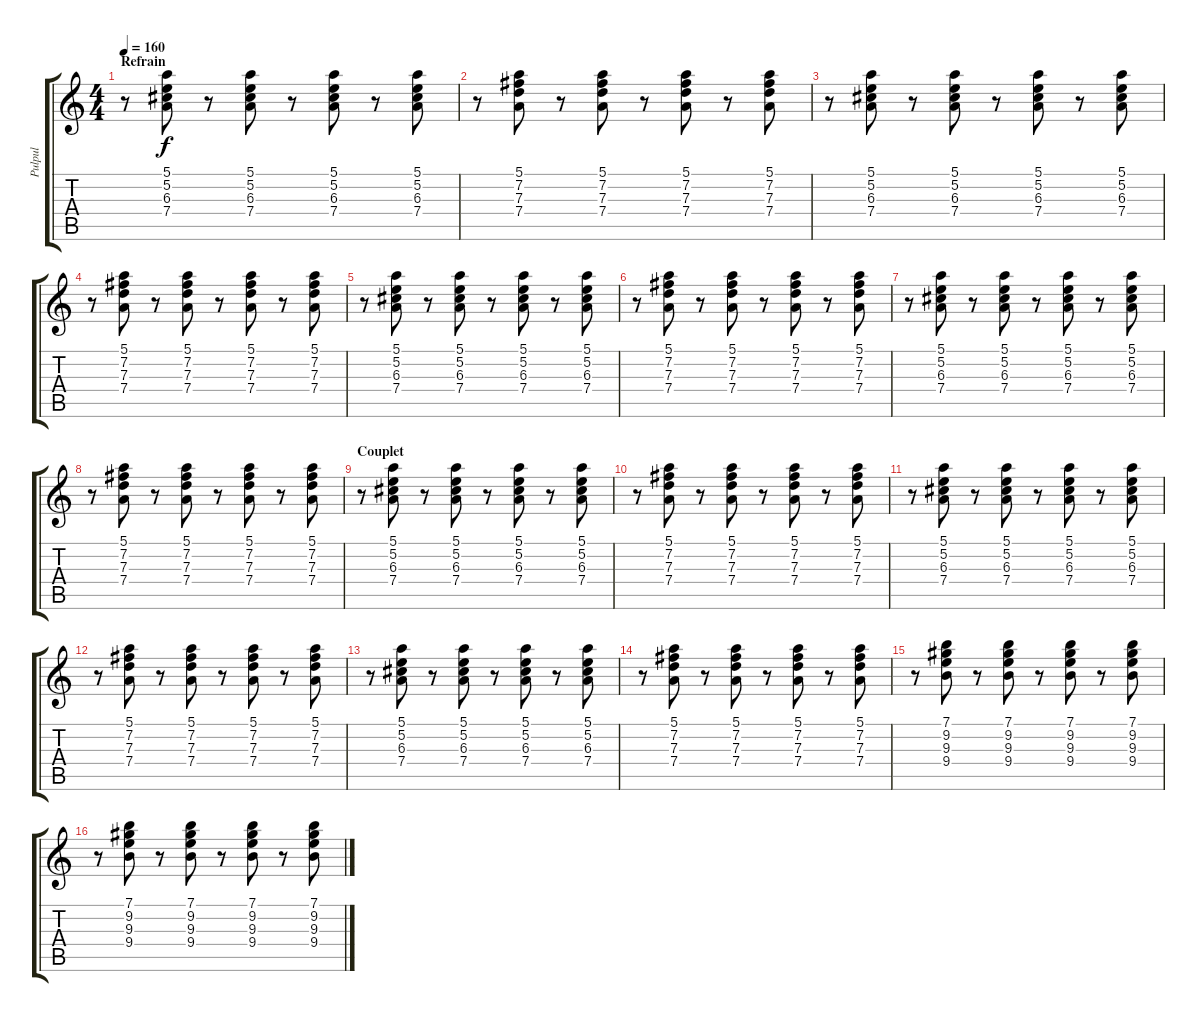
\track ("Pulpul" "Pulpul") {instrument electricguitarmuted}
\staff {score tabs}
\tuning (E4 B3 G3 D3 A2 E2) {hide}
\ts (4 4)
\section ("" "Refrain")
\tempo 160
\clef g2
\ks c
r.8{dy f} (5.1 5.2 6.3 7.4).8 r.8 (5.1 5.2 6.3 7.4).8 r.8 (5.1 5.2 6.3 7.4).8 r.8 (5.1 5.2 6.3 7.4).8 |
r.8 (5.1 7.2 7.3 7.4).8 r.8 (5.1 7.2 7.3 7.4).8 r.8 (5.1 7.2 7.3 7.4).8 r.8 (5.1 7.2 7.3 7.4).8 |
r.8 (5.1 5.2 6.3 7.4).8 r.8 (5.1 5.2 6.3 7.4).8 r.8 (5.1 5.2 6.3 7.4).8 r.8 (5.1 5.2 6.3 7.4).8 |
r.8 (5.1 7.2 7.3 7.4).8 r.8 (5.1 7.2 7.3 7.4).8 r.8 (5.1 7.2 7.3 7.4).8 r.8 (5.1 7.2 7.3 7.4).8 |
r.8 (5.1 5.2 6.3 7.4).8 r.8 (5.1 5.2 6.3 7.4).8 r.8 (5.1 5.2 6.3 7.4).8 r.8 (5.1 5.2 6.3 7.4).8 |
r.8 (5.1 7.2 7.3 7.4).8 r.8 (5.1 7.2 7.3 7.4).8 r.8 (5.1 7.2 7.3 7.4).8 r.8 (5.1 7.2 7.3 7.4).8 |
r.8 (5.1 5.2 6.3 7.4).8 r.8 (5.1 5.2 6.3 7.4).8 r.8 (5.1 5.2 6.3 7.4).8 r.8 (5.1 5.2 6.3 7.4).8 |
r.8 (5.1 7.2 7.3 7.4).8 r.8 (5.1 7.2 7.3 7.4).8 r.8 (5.1 7.2 7.3 7.4).8 r.8 (5.1 7.2 7.3 7.4).8 |
\section ("" "Couplet")
r.8 (5.1 5.2 6.3 7.4).8 r.8 (5.1 5.2 6.3 7.4).8 r.8 (5.1 5.2 6.3 7.4).8 r.8 (5.1 5.2 6.3 7.4).8 |
r.8 (5.1 7.2 7.3 7.4).8 r.8 (5.1 7.2 7.3 7.4).8 r.8 (5.1 7.2 7.3 7.4).8 r.8 (5.1 7.2 7.3 7.4).8 |
r.8 (5.1 5.2 6.3 7.4).8 r.8 (5.1 5.2 6.3 7.4).8 r.8 (5.1 5.2 6.3 7.4).8 r.8 (5.1 5.2 6.3 7.4).8 |
r.8 (5.1 7.2 7.3 7.4).8 r.8 (5.1 7.2 7.3 7.4).8 r.8 (5.1 7.2 7.3 7.4).8 r.8 (5.1 7.2 7.3 7.4).8 |
r.8 (5.1 5.2 6.3 7.4).8 r.8 (5.1 5.2 6.3 7.4).8 r.8 (5.1 5.2 6.3 7.4).8 r.8 (5.1 5.2 6.3 7.4).8 |
r.8 (5.1 7.2 7.3 7.4).8 r.8 (5.1 7.2 7.3 7.4).8 r.8 (5.1 7.2 7.3 7.4).8 r.8 (5.1 7.2 7.3 7.4).8 |
r.8 (7.1 9.2 9.3 9.4).8 r.8 (7.1 9.2 9.3 9.4).8 r.8 (7.1 9.2 9.3 9.4).8 r.8 (7.1 9.2 9.3 9.4).8 |
r.8 (7.1 9.2 9.3 9.4).8 r.8 (7.1 9.2 9.3 9.4).8 r.8 (7.1 9.2 9.3 9.4).8 r.8 (7.1 9.2 9.3 9.4).8
